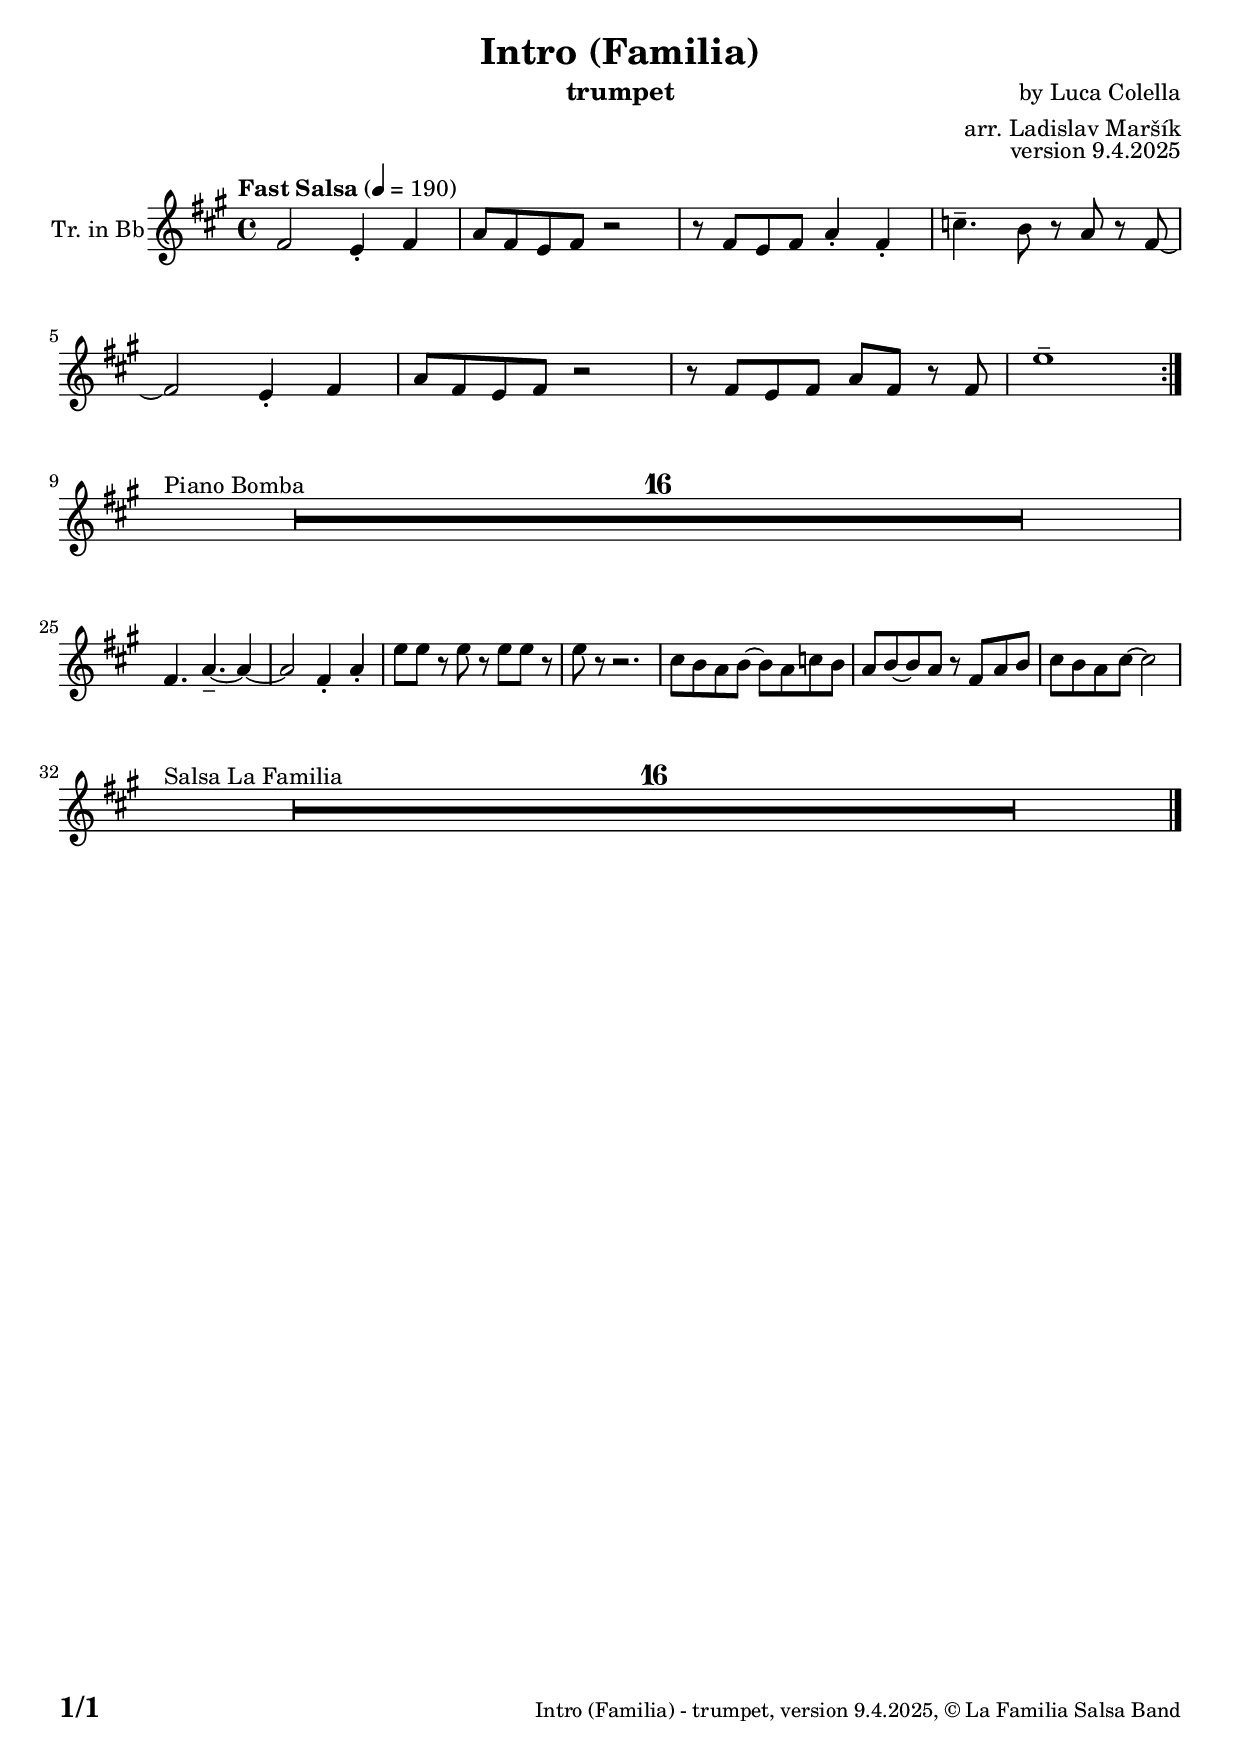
\version "2.24.4"

% Sheet revision 2022_09

\header {
  title = "Intro (Familia)"
  instrument = "trumpet"
  composer = "by Luca Colella"
  arranger = "arr. Ladislav Maršík"
  opus = "version 9.4.2025"
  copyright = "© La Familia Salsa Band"
}

inst =
#(define-music-function
  (string)
  (string?)
  #{ <>^\markup \abs-fontsize #16 \bold \box #string #})

makePercent = #(define-music-function (note) (ly:music?)
                 (make-music 'PercentEvent 'length (ly:music-length note)))

#(define (test-stencil grob text)
   (let* ((orig (ly:grob-original grob))
          (siblings (ly:spanner-broken-into orig)) ; have we been split?
          (refp (ly:grob-system grob))
          (left-bound (ly:spanner-bound grob LEFT))
          (right-bound (ly:spanner-bound grob RIGHT))
          (elts-L (ly:grob-array->list (ly:grob-object left-bound 'elements)))
          (elts-R (ly:grob-array->list (ly:grob-object right-bound 'elements)))
          (break-alignment-L
           (filter
            (lambda (elt) (grob::has-interface elt 'break-alignment-interface))
            elts-L))
          (break-alignment-R
           (filter
            (lambda (elt) (grob::has-interface elt 'break-alignment-interface))
            elts-R))
          (break-alignment-L-ext (ly:grob-extent (car break-alignment-L) refp X))
          (break-alignment-R-ext (ly:grob-extent (car break-alignment-R) refp X))
          (num
           (markup text))
          (num
           (if (or (null? siblings)
                   (eq? grob (car siblings)))
               num
               (make-parenthesize-markup num)))
          (num (grob-interpret-markup grob num))
          (num-stil-ext-X (ly:stencil-extent num X))
          (num-stil-ext-Y (ly:stencil-extent num Y))
          (num (ly:stencil-aligned-to num X CENTER))
          (num
           (ly:stencil-translate-axis
            num
            (+ (interval-length break-alignment-L-ext)
               (* 0.5
                  (- (car break-alignment-R-ext)
                     (cdr break-alignment-L-ext))))
            X))
          (bracket-L
           (markup
            #:path
            0.1 ; line-thickness
            `((moveto 0.5 ,(* 0.5 (interval-length num-stil-ext-Y)))
              (lineto ,(* 0.5
                          (- (car break-alignment-R-ext)
                             (cdr break-alignment-L-ext)
                             (interval-length num-stil-ext-X)))
                      ,(* 0.5 (interval-length num-stil-ext-Y)))
              (closepath)
              (rlineto 0.0
                       ,(if (or (null? siblings) (eq? grob (car siblings)))
                            -1.0 0.0)))))
          (bracket-R
           (markup
            #:path
            0.1
            `((moveto ,(* 0.5
                          (- (car break-alignment-R-ext)
                             (cdr break-alignment-L-ext)
                             (interval-length num-stil-ext-X)))
                      ,(* 0.5 (interval-length num-stil-ext-Y)))
              (lineto 0.5
                      ,(* 0.5 (interval-length num-stil-ext-Y)))
              (closepath)
              (rlineto 0.0
                       ,(if (or (null? siblings) (eq? grob (last siblings)))
                            -1.0 0.0)))))
          (bracket-L (grob-interpret-markup grob bracket-L))
          (bracket-R (grob-interpret-markup grob bracket-R))
          (num (ly:stencil-combine-at-edge num X LEFT bracket-L 0.4))
          (num (ly:stencil-combine-at-edge num X RIGHT bracket-R 0.4)))
     num))

#(define-public (Measure_attached_spanner_engraver context)
   (let ((span '())
         (finished '())
         (event-start '())
         (event-stop '()))
     (make-engraver
      (listeners ((measure-counter-event engraver event)
                  (if (= START (ly:event-property event 'span-direction))
                      (set! event-start event)
                      (set! event-stop event))))
      ((process-music trans)
       (if (ly:stream-event? event-stop)
           (if (null? span)
               (ly:warning "You're trying to end a measure-attached spanner but you haven't started one.")
               (begin (set! finished span)
                 (ly:engraver-announce-end-grob trans finished event-start)
                 (set! span '())
                 (set! event-stop '()))))
       (if (ly:stream-event? event-start)
           (begin (set! span (ly:engraver-make-grob trans 'MeasureCounter event-start))
             (set! event-start '()))))
      ((stop-translation-timestep trans)
       (if (and (ly:spanner? span)
                (null? (ly:spanner-bound span LEFT))
                (moment<=? (ly:context-property context 'measurePosition) ZERO-MOMENT))
           (ly:spanner-set-bound! span LEFT
                                  (ly:context-property context 'currentCommandColumn)))
       (if (and (ly:spanner? finished)
                (moment<=? (ly:context-property context 'measurePosition) ZERO-MOMENT))
           (begin
            (if (null? (ly:spanner-bound finished RIGHT))
                (ly:spanner-set-bound! finished RIGHT
                                       (ly:context-property context 'currentCommandColumn)))
            (set! finished '())
            (set! event-start '())
            (set! event-stop '()))))
      ((finalize trans)
       (if (ly:spanner? finished)
           (begin
            (if (null? (ly:spanner-bound finished RIGHT))
                (set! (ly:spanner-bound finished RIGHT)
                      (ly:context-property context 'currentCommandColumn)))
            (set! finished '())))
       (if (ly:spanner? span)
           (begin
            (ly:warning "I think there's a dangling measure-attached spanner :-(")
            (ly:grob-suicide! span)
            (set! span '())))))))

\layout {
  \context {
    \Staff
    \consists #Measure_attached_spanner_engraver
    \override MeasureCounter.font-encoding = #'latin1
    \override MeasureCounter.font-size = 0
    \override MeasureCounter.outside-staff-padding = 2
    \override MeasureCounter.outside-staff-horizontal-padding = #0
  }
}

repeatBracket = #(define-music-function
                  (parser location N note)
                  (number? ly:music?)
                  #{
                    \override Staff.MeasureCounter.stencil =
                    #(lambda (grob) (test-stencil grob #{ #(string-append(number->string N) "x") #} ))
                    \startMeasureCount
                    \repeat volta #N { $note }
                    \stopMeasureCount
                  #}
                  )

Trumpet = \new Voice
\transpose c d
\relative c' {
  \set Staff.instrumentName = \markup {
    \center-align { "Tr. in Bb" }
  }
  \set Staff.midiInstrument = "trumpet"
  \set Staff.midiMaximumVolume = #1.0

  \key e \minor
  \time 4/4
  \tempo "Fast Salsa" 4 = 190
  
 \repeat volta 2 { e2 d4 -. e |
 g8 e d e r2 |
 r8 e d e g4 -. e -. |
 bes'4. -- a8 r g r e ~ | \break
 e2 d4 -. e |
 g8 e d e r2 |
 r8 e d e g e r e |
 d'1 -- | \break
 } 
 s1*0 ^\markup { "Piano Bomba" }
 R1*16 \break
 
 e,4. g4. -- ~ g4 ~ |
 g2 e4 -. g -. |
 d'8 d r d r d 8 d r |
 d r r2.  |
 b8 a g a ~ a g bes a |
 g a ~ a g r e g a |
 b a g b ~ b2 | \break
  s1*0 ^\markup { "Salsa La Familia" }
 R1*16 \break
 
 
 
  
  \label #'lastPage
  \bar "|."
}

\score {
  \compressMMRests \new Staff \with {
    \consists "Volta_engraver"
  }
  {
    \Trumpet
  }
  \layout {
    \context {
      \Score
      \remove "Volta_engraver"
    }
  }
}

\paper {
  system-system-spacing =
  #'((basic-distance . 14)
     (minimum-distance . 10)
     (padding . 1)
     (stretchability . 60))
  between-system-padding = #2
  bottom-margin = 5\mm

  print-page-number = ##t
  print-first-page-number = ##t
  oddHeaderMarkup = \markup \fill-line { " " }
  evenHeaderMarkup = \markup \fill-line { " " }
  oddFooterMarkup = \markup {
    \fill-line {
      \bold \fontsize #2
      \concat { \fromproperty #'page:page-number-string "/" \page-ref #'lastPage "0" "?" }

      \fontsize #-1
      \concat { \fromproperty #'header:title " - " \fromproperty #'header:instrument ", " \fromproperty #'header:opus ", " \fromproperty #'header:copyright }
    }
  }
  evenFooterMarkup = \markup {
    \fill-line {
      \fontsize #-1
      \concat { \fromproperty #'header:title " - " \fromproperty #'header:instrument ", " \fromproperty #'header:opus ", " \fromproperty #'header:copyright }

      \bold \fontsize #2
      \concat { \fromproperty #'page:page-number-string "/" \page-ref #'lastPage "0" "?" }
    }
  }
}